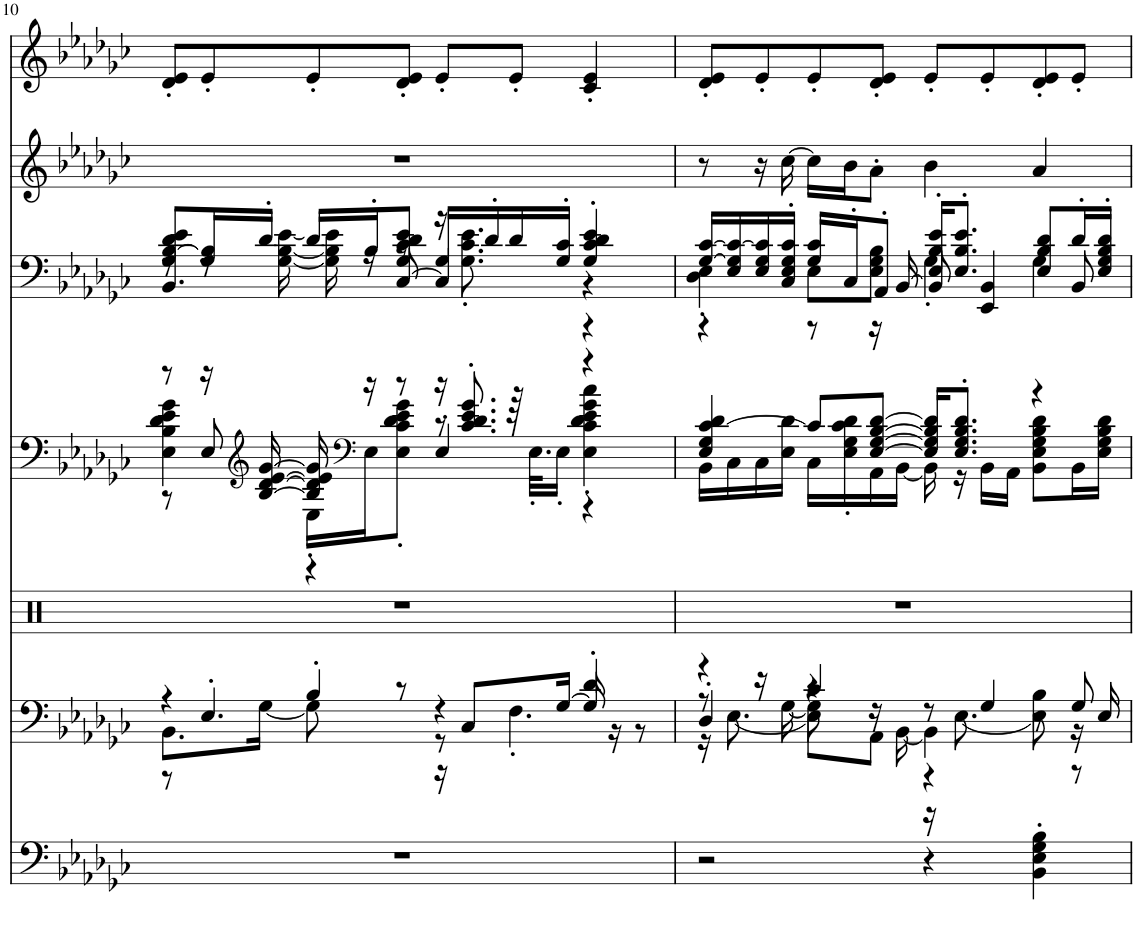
**kern	**kern	**kern	**kern	**kern	**kern	**kern
*part7	*part6	*part5	*part4	*part3	*part2	*part1
*staff7	*staff6	*staff5	*staff4	*staff3	*staff2	*staff1
*I"DistortionGtr	*I"Jazz Guitar	*I"Percussion	*I"Nylon Gtr.	*I"Steel Gtr.	*I"Calliope	*I"DistortionGtr
!!LO:PB:g=z
*clefF4	*clefF4	*clefX	*clefF4	*clefF4	*clefG2	*clefG2
*k[b-e-a-d-g-c-]	*k[b-e-a-d-g-c-]	*k[]	*k[b-e-a-d-g-c-]	*k[b-e-a-d-g-c-]	*k[b-e-a-d-g-c-]	*k[b-e-a-d-g-c-]
*M4/4	*M4/4	*M4/4	*M4/4	*M4/4	*M4/4	*M4/4
=10	=10	=10	=10	=10	=10	=10
*	*^	*	*^	*^	*	*
*	*	*^	*	*	*^	*	*^	*	*
1r	4r	8.BB-\L	8r	1r	8r	4E-\' 4B-\' 4d-\' 4e-\' 4g-\'	8r	8G-/ [8B-/ 8d-/ 8e-/L	8r	4.BB-/	1r	8d-/' 8e-/'L
.	.	.	4.E-'/	.	16r	.	8E-/	16G-/ 16B-/]L	16r	.	.	8e-'/
*	*	*	*	*	*clefG2	*	*	*	*	*	*	*
.	.	[16G-\Jk	.	.	[16B-/ [16d-/ [16e-/ [16g-/	.	.	16d-'/JJ	[16G-\ [16B-\ [16e-\	.	.	.
.	4B-'/	8G-\]	.	.	16B-/] 16d-/] 16e-/] 16g-/]	16E-'\LL	4r	16d-/LL	16G-\] 16B-\] 16e-\]	.	.	8e-'/
*	*	*	*	*	*clefF4	*	*	*	*	*	*	*
.	.	.	.	.	16r	16E-\J	.	16B-'/J	16r	.	.	.
.	.	8r	.	.	8r	8E-\' 8c-\' 8d-\' 8e-\' 8g-\'J	.	8G-/ 8c-/ 8d-/ 8e-/J	8r	[8C-/	.	8d-/' 8e-/'J
.	4r	8r	16r	.	16r	8r	4E-'/	16G-/LL	16r	4C-/]	.	8e-'/L
.	.	.	8C-/L	.	8.c-/' 8.d-/' 8.e-/' 8.g-/'	.	.	16d-'/	8.G-\' 8.c-\' 8.e-\'	.	.	.
.	.	4.F'\	.	.	.	64r	.	16d-/	.	.	.	8e-'/J
.	.	.	.	.	.	32.E-'\KLL	.	.	.	.	.	.
.	.	.	[16G-/Jk	.	.	16E-'\JJ	.	16G-/' 16c-/'JJ	.	.	.	.
.	4d-'/	.	16G-/]	.	4r	4E-\' 4c-\' 4d-\' 4e-\' 4g-\' 4cc-\'	4r	4G-/' 4c-/' 4d-/' 4e-/'	4r	4r	.	4c-/' 4e-/'
.	.	.	16r	.	.	.	.	.	.	.	.	.
.	.	.	8r	.	.	.	.	.	.	.	.	.
*	*	*	*	*	*	*v	*v	*	*	*	*	*
=11	=11	=11	=11	=11	=11	=11	=11	=11	=11	=11	=11
*	*	*	*^	*	*	*	*	*	*	*	*
2r	4r	8r	4D-'/	16r	1r	4E-/ 4G-/ [4c-/ 4d-/	16BB-\LL	[16G-/ [16c-/LL	4D-\' 4E-\'	4r	8r	8d-/' 8e-/'L
.	.	.	.	[8.E-\	.	.	16C-\	16E-/ 16G-/] 16c-/_	.	.	.	.
.	.	16r	.	.	.	.	16C-\	16E-/ 16G-/ 16c-/]	.	.	16r	8e-'/
.	.	[16G-\	.	.	.	.	16E-\ 16d-\JJ	16C-/' 16E-/' 16G-/' 16c-/'JJ	.	.	[16cc-\	.
.	4c-/	8G-\]	4r	8E-\L]	.	8c-/L]	16C-\LL	16G-/ 16c-/LL	8E-\L	8r	16cc-\LL]	8e-'/
.	.	.	.	.	.	.	16E-\' 16G-\' 16c-\' 16d-\'	16C-'/J	.	.	16b-\J	.
.	.	16r	.	8AA-\J	.	[8E-/ [8G-/ [8B-/ [8d-/J	16AA-\	8AA-'/J	8E-\ 8G-\ 8B-\J	16r	8a-'\J	8d-/' 8e-/'J
.	.	[16BB-\	.	.	.	.	[16BB-\JJ	.	.	[16BB-/	.	.
4r	8r	4BB-\]	4r	16r	.	16E-/] 16G-/] 16B-/] 16d-/]KL	16BB-\]	16E-/' 16B-/' 16e-/'KL	4G-'\	8BB-/]	4b-\	8e-'/L
.	.	.	.	[8.E-\	.	8.E-/' 8.G-/' 8.B-/' 8.d-/'J	16r	8.E-/' 8.B-/' 8.e-/'J	.	.	.	.
.	4G-/	.	.	.	.	.	16BB-\LL	.	.	4EE-/ 4BB-/	.	8e-'/
.	.	.	.	.	.	.	16AA-\JJ	.	.	.	.	.
4BB-\' 4E-\' 4G-\' 4B-\'	.	4B-\	8r	8E-\]	.	4r	8BB-\ 8E-\ 8G-\ 8B-\ 8d-\L	8E-/ 8B-/ 8d-/L	4G-\	.	4a-/	8d-/' 8e-/'
.	8G-/	.	16r	8r	.	.	16BB-\L	16d-'/L	.	8BB-/	.	8e-'/J
.	.	.	16E-/	.	.	.	16E-\ 16G-\ 16B-\ 16d-\JJ	16E-/' 16G-/' 16B-/' 16d-/'JJ	.	.	.	.
*	*	*	*	*	*	*v	*v	*	*	*	*	*
*	*v	*v	*v	*v	*	*	*v	*v	*v	*	*
=	=	=	=	=	=	=
*-	*-	*-	*-	*-	*-	*-
